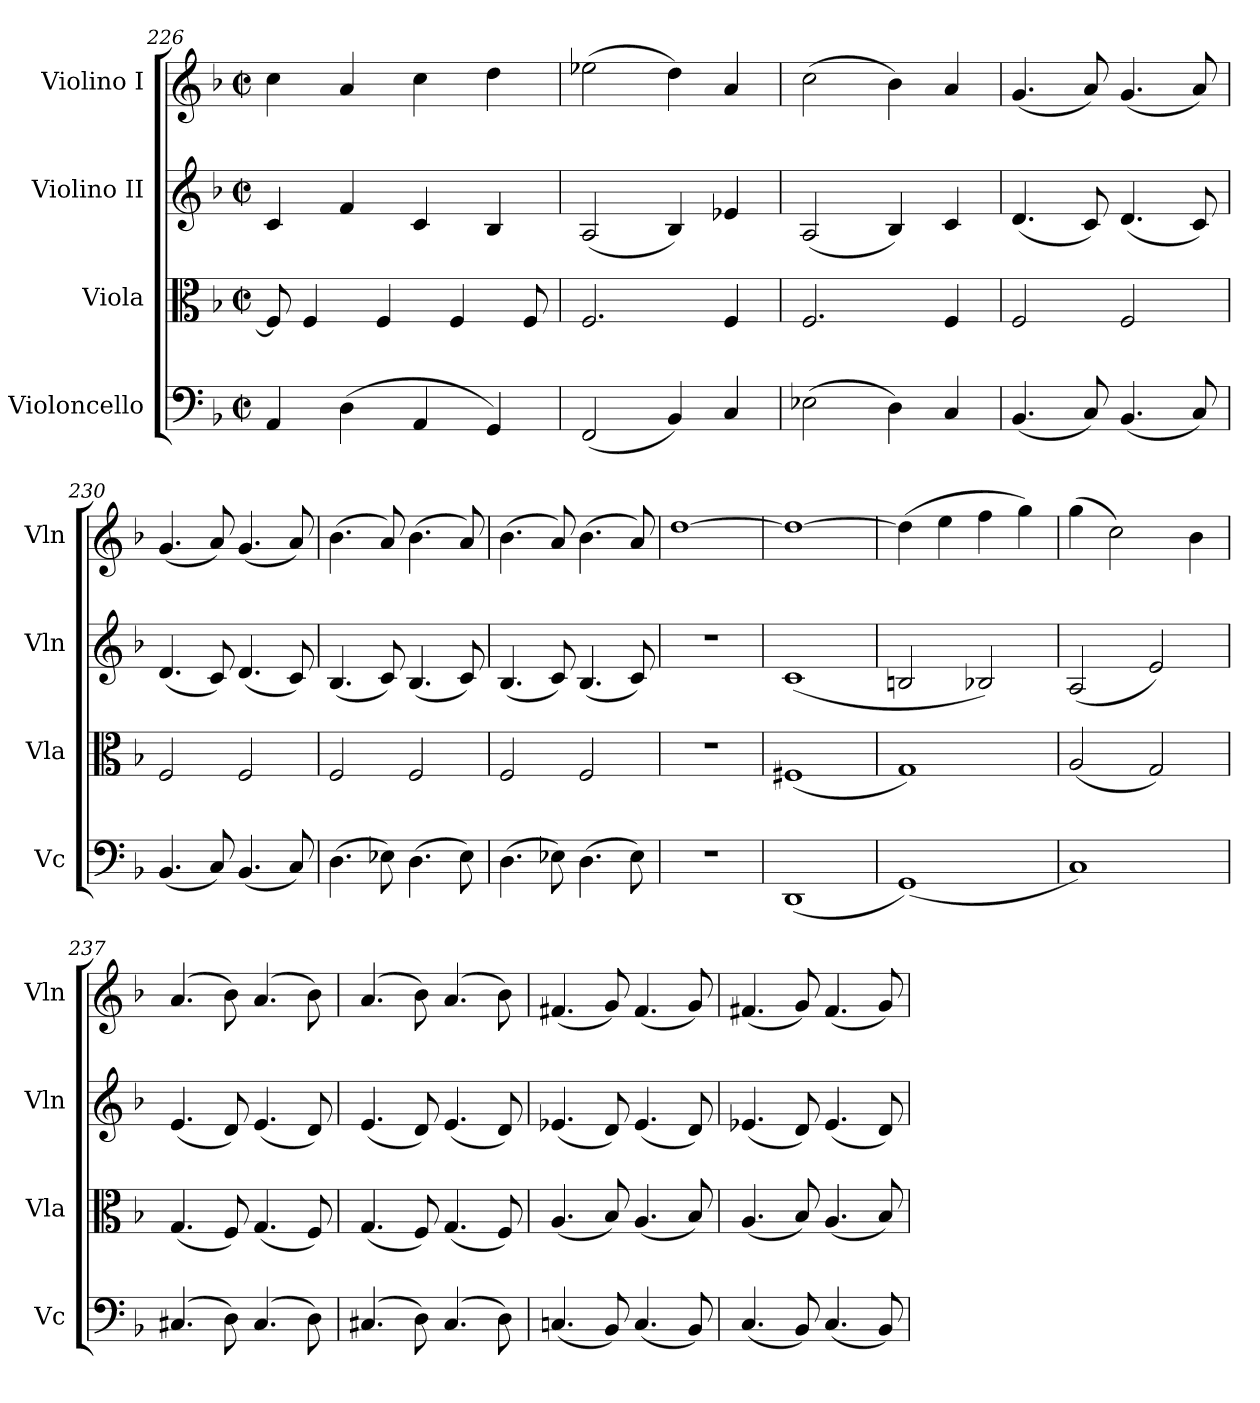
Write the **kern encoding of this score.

**kern	**kern	**kern	**kern
*part4	*part3	*part2	*part1
*staff4	*staff3	*staff2	*staff1
*I"Violoncello	*I"Viola	*I"Violino II	*I"Violino I
*I'Vc	*I'Vla	*I'Vln	*I'Vln
*clefF4	*clefC3	*clefG2	*clefG2
*k[b-]	*k[b-]	*k[b-]	*k[b-]
*M2/2	*M2/2	*M2/2	*M2/2
*met(c|)	*met(c|)	*met(c|)	*met(c|)
=226	=226	=226	=226
4AA/	8F/]	4c/	4cc\
.	4F/	.	.
(4D\	.	4f/	4a/
.	4F/	.	.
4AA/	.	4c/	4cc\
.	4F/	.	.
4GG/)	.	4B-/	4dd\
.	8F/	.	.
=227	=227	=227	=227
(2FF/	2.F/	(2A/	(2ee-X\
4BB-/)	.	4B-/)	4dd\)
4C/	4F/	4e-X/	4a/
=228	=228	=228	=228
(2E-X\	2.F/	(2A/	(2cc\
4D\)	.	4B-/)	4b-\)
4C/	4F/	4c/	4a/
=229	=229	=229	=229
(4.BB-/	2F/	(4.d/	(4.g/
8C/)	.	8c/)	8a/)
(4.BB-/	2F/	(4.d/	(4.g/
8C/)	.	8c/)	8a/)
=230	=230	=230	=230
(4.BB-/	2F/	(4.d/	(4.g/
8C/)	.	8c/)	8a/)
(4.BB-/	2F/	(4.d/	(4.g/
8C/)	.	8c/)	8a/)
=231	=231	=231	=231
(4.D\	2F/	(4.B-/	(4.b-\
8E-X\)	.	8c/)	8a/)
(4.D\	2F/	(4.B-/	(4.b-\
8E-\)	.	8c/)	8a/)
=232	=232	=232	=232
(4.D\	2F/	(4.B-/	(4.b-\
8E-X\)	.	8c/)	8a/)
(4.D\	2F/	(4.B-/	(4.b-\
8E-\)	.	8c/)	8a/)
!!LO:LB:g=z
=233	=233	=233	=233
1r	1r	1r	[1dd
=234	=234	=234	=234
(1DD	(1F#X	(1c	1dd_
=235	=235	=235	=235
(1GG)	1G)	2Bn/	(4dd\]
.	.	.	4ee\
.	.	2B-X/)	4ff\
.	.	.	4gg\)
=236	=236	=236	=236
1C)	(2A/	(2A/	(4gg\
.	.	.	2cc\)
.	2G/)	2e/)	.
.	.	.	4b-\
=237	=237	=237	=237
(4.C#X/	(4.G/	(4.e/	(4.a/
8D\)	8F/)	8d/)	8b-\)
(4.C#/	(4.G/	(4.e/	(4.a/
8D\)	8F/)	8d/)	8b-\)
=238	=238	=238	=238
(4.C#X/	(4.G/	(4.e/	(4.a/
8D\)	8F/)	8d/)	8b-\)
(4.C#/	(4.G/	(4.e/	(4.a/
8D\)	8F/)	8d/)	8b-\)
=239	=239	=239	=239
(4.Cn/	(4.A/	(4.e-X/	(4.f#X/
8BB-/)	8B-/)	8d/)	8g/)
(4.C/	(4.A/	(4.e-/	(4.f#/
8BB-/)	8B-/)	8d/)	8g/)
=240	=240	=240	=240
(4.C/	(4.A/	(4.e-X/	(4.f#X/
8BB-/)	8B-/)	8d/)	8g/)
(4.C/	(4.A/	(4.e-/	(4.f#/
8BB-/)	8B-/)	8d/)	8g/)
=	=	=	=
*-	*-	*-	*-
